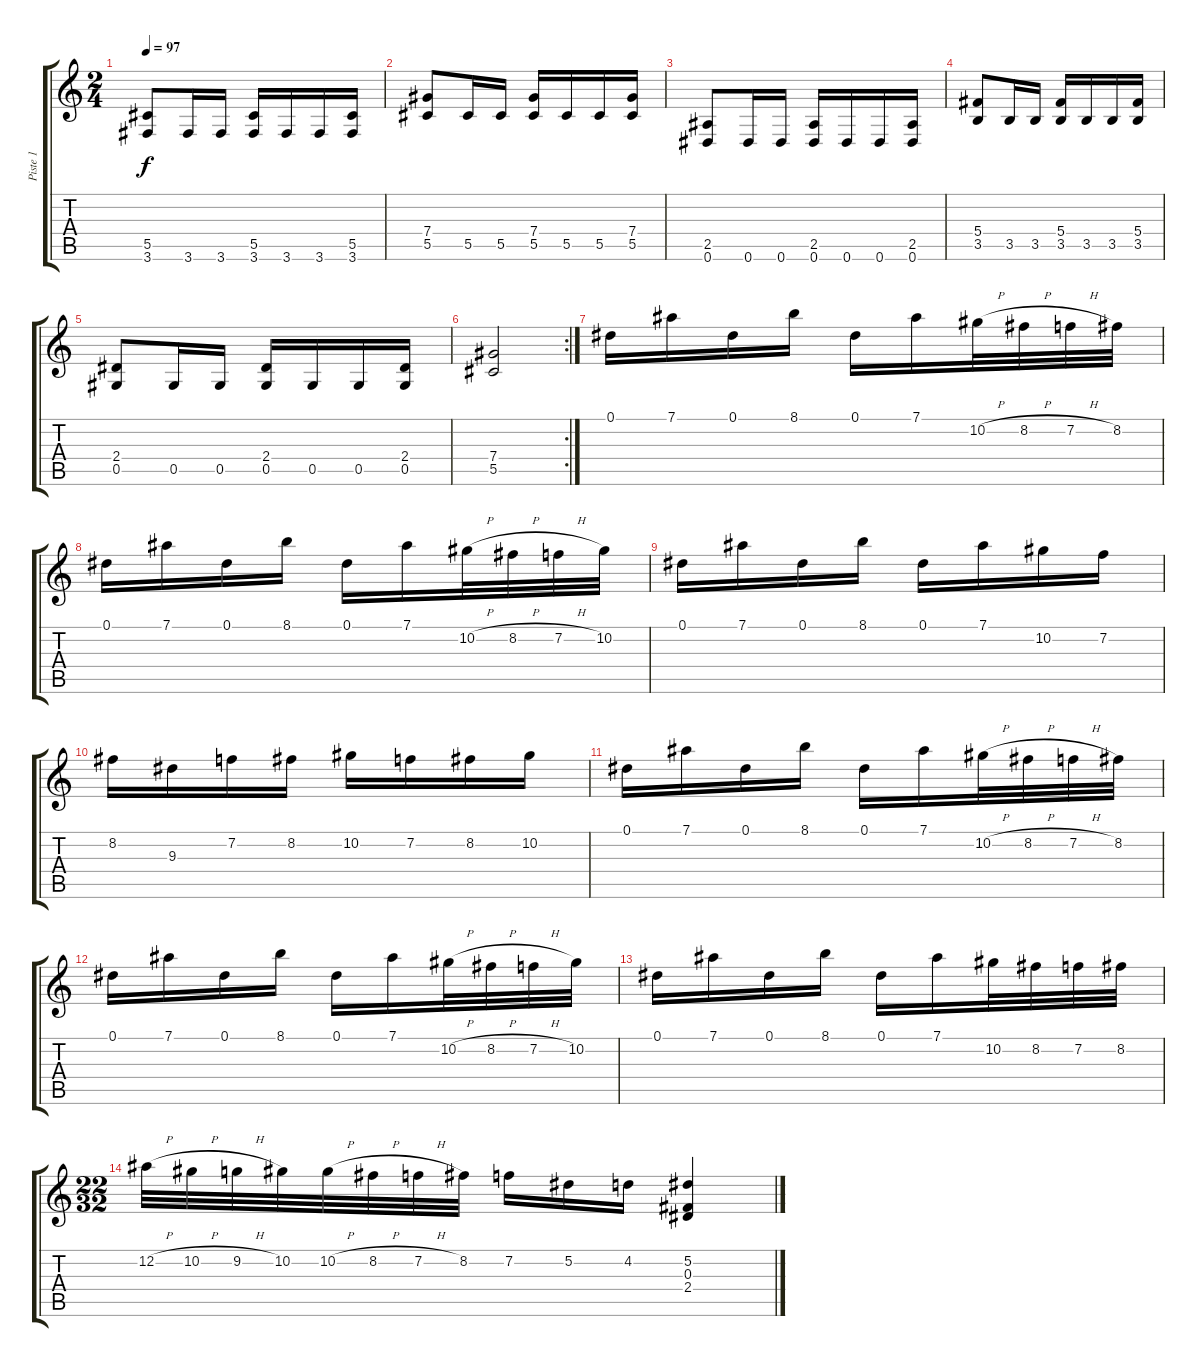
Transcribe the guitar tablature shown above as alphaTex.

\track ("Piste 1" "Piste 1") {instrument distortionguitar}
\staff {score tabs}
\tuning (Eb4 Bb3 Gb3 Db3 Ab2 Eb2) {hide}
\ts (2 4)
\tempo 97
\clef g2
\ks c
(5.5 3.6).8{dy f} 3.6.16 3.6.16 (5.5 3.6).16 3.6.16 3.6.16 (5.5 3.6).16 |
(7.4 5.5).8 5.5.16 5.5.16 (7.4 5.5).16 5.5.16 5.5.16 (7.4 5.5).16 |
(2.5 0.6).8 0.6.16 0.6.16 (2.5 0.6).16 0.6.16 0.6.16 (2.5 0.6).16 |
(5.4 3.5).8 3.5.16 3.5.16 (5.4 3.5).16 3.5.16 3.5.16 (5.4 3.5).16 |
(2.4 0.5).8 0.5.16 0.5.16 (2.4 0.5).16 0.5.16 0.5.16 (2.4 0.5).16 |
\rc 2
(7.4 5.5).2 |
0.1.16 7.1.16 0.1.16 8.1.16 0.1.16 7.1.16 10.2{h}.32 8.2{h}.32 7.2{h}.32 8.2.32 |
0.1.16 7.1.16 0.1.16 8.1.16 0.1.16 7.1.16 10.2{h}.32 8.2{h}.32 7.2{h}.32 10.2.32 |
0.1.16 7.1.16 0.1.16 8.1.16 0.1.16 7.1.16 10.2.16 7.2.16 |
8.2.16 9.3.16 7.2.16 8.2.16 10.2.16 7.2.16 8.2.16 10.2.16 |
0.1.16 7.1.16 0.1.16 8.1.16 0.1.16 7.1.16 10.2{h}.32 8.2{h}.32 7.2{h}.32 8.2.32 |
0.1.16 7.1.16 0.1.16 8.1.16 0.1.16 7.1.16 10.2{h}.32 8.2{h}.32 7.2{h}.32 10.2.32 |
0.1.16 7.1.16 0.1.16 8.1.16 0.1.16 7.1.16 10.2.32 8.2.32 7.2.32 8.2.32 |
\ts (22 32)
12.2{h}.32 10.2{h}.32 9.2{h}.32 10.2.32 10.2{h}.32 8.2{h}.32 7.2{h}.32 8.2.32 7.2.16 5.2.16 4.2.16 (5.2 0.3 2.4).4
